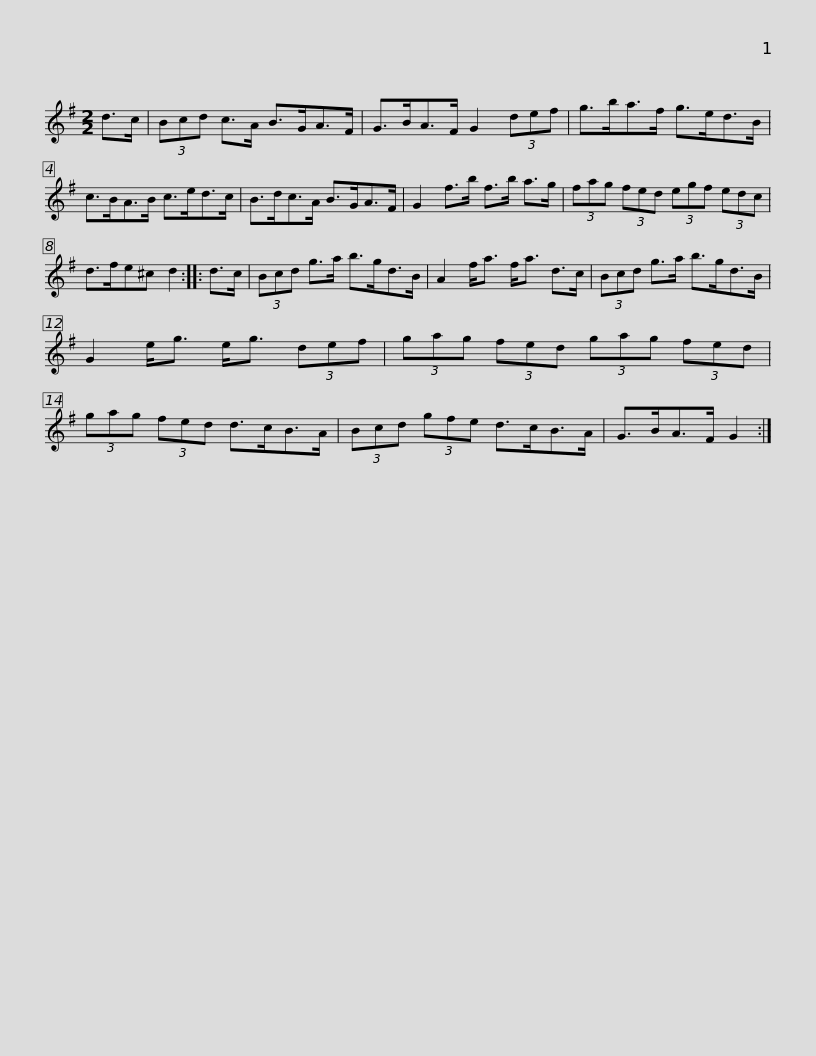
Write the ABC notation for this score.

X:1
L:1/8
M:2/2
I:linebreak $
K:G
V:1 treble
V:1
 d>c | (3Bcd c>A B>GA>F | G>BA>F G2 (3def | g>ba>f g>ed>B | c>BA>B c>ed>c |$ %5
 B>dc>A B>GA>F | G2 f>b f>b a>g | (3fag (3fed (3egf (3edc | d>fe^c d2 :: d>c |$ %10
 (3Bcd g>a b>gd>B | A2 f<a f<a d>c | (3Bcd g>a b>gd>B | G2 e<g e<g (3def |$ (3gag (3fed (3gag (3fed | %15
 (3gag (3fed d>cB>A | (3Bcd (3gfe d>cB>A | G>BA>F G2 :| %18
